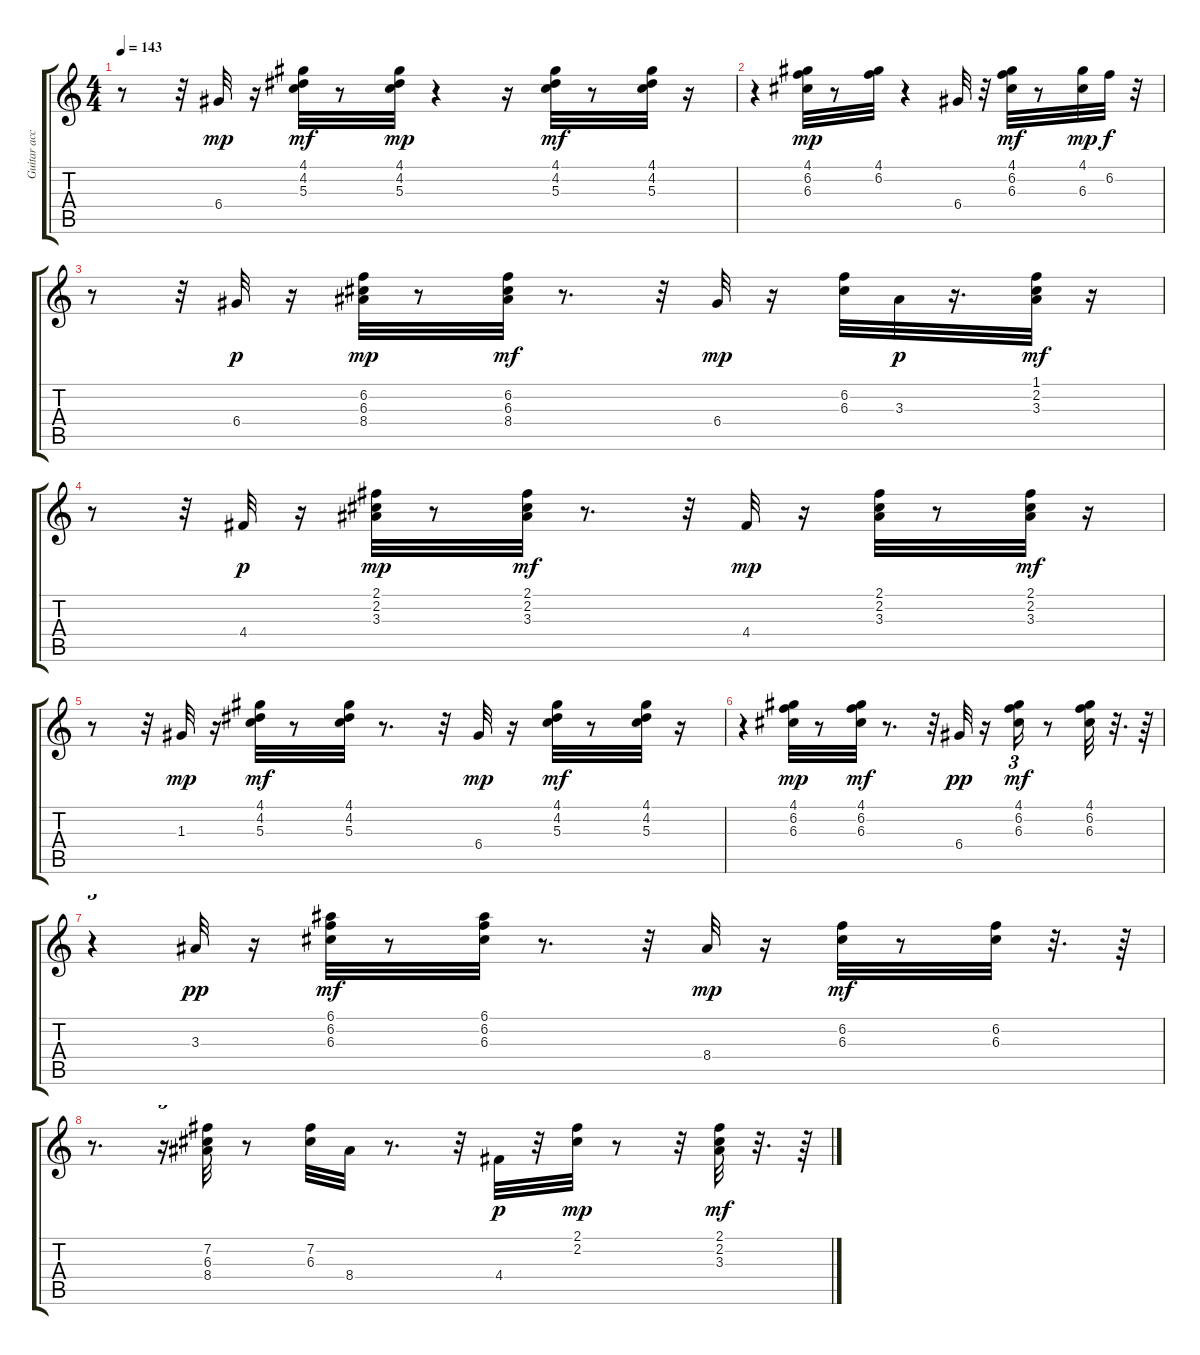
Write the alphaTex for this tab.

\track ("Guitar acc" "Guitar acc") {instrument acousticguitarnylon}
\staff {score tabs}
\tuning (E4 B3 G3 D3 A2 E2) {hide}
\ts (4 4)
\tempo 143
\clef g2
\ks c
r.8{dy mf} r.32 6.4.32{dy mp} r.16 (4.1 4.2 5.3).32{dy mf} r.8 (4.1 4.2 5.3).32{dy mp} r.4 r.16 (4.1 4.2 5.3).32{dy mf} r.8 (4.1 4.2 5.3).32 r.16 |
r.4 (4.1 6.2 6.3).32{dy mp} r.8 (4.1 6.2).32 r.4 6.4.32 r.32 (4.1 6.2 6.3).32{dy mf} r.8 (4.1 6.3).32{dy mp} 6.2.32{dy f} r.32 |
r.8 r.32 6.4.32{dy p} r.16 (6.2 6.3 8.4).32{dy mp} r.8 (6.2 6.3 8.4).32{dy mf} r.8{d} r.32 6.4.32{dy mp} r.16 (6.2 6.3).32 3.3.32{dy p} r.16{d} (1.1 2.2 3.3).32{dy mf} r.16 |
r.8 r.32 4.4.32{dy p} r.16 (2.1 2.2 3.3).32{dy mp} r.8 (2.1 2.2 3.3).32{dy mf} r.8{d} r.32 4.4.32{dy mp} r.16 (2.1 2.2 3.3).32 r.8 (2.1 2.2 3.3).32{dy mf} r.16 |
r.8 r.32 1.3.32{dy mp} r.16 (4.1 4.2 5.3).32{dy mf} r.8 (4.1 4.2 5.3).32 r.8{d} r.32 6.4.32{dy mp} r.16 (4.1 4.2 5.3).32{dy mf} r.8 (4.1 4.2 5.3).32 r.16 |
r.4 (4.1 6.2 6.3).32{dy mp} r.8 (4.1 6.2 6.3).32{dy mf} r.8{d} r.32 6.4.32{dy pp} r.16 (4.1 6.2 6.3).16{tu (3 2) dy mf} r.8 (4.1 6.2 6.3).32 r.32{d} r.64 |
r.4{tu (3 2)} 3.3.32{dy pp} r.16 (6.1 6.2 6.3).32{dy mf} r.8 (6.1 6.2 6.3).32 r.8{d} r.32 8.4.32{dy mp} r.16 (6.2 6.3).32{dy mf} r.8 (6.2 6.3).32 r.32{d} r.64 |
r.8{d} r.16{tu (3 2)} (7.2 6.3 8.4).32 r.8 (7.2 6.3).32 8.4.32 r.8{d} r.32 4.4.32{dy p} r.32 (2.1 2.2).32{dy mp} r.8 r.32 (2.1 2.2 3.3).32{dy mf} r.32{d} r.64
